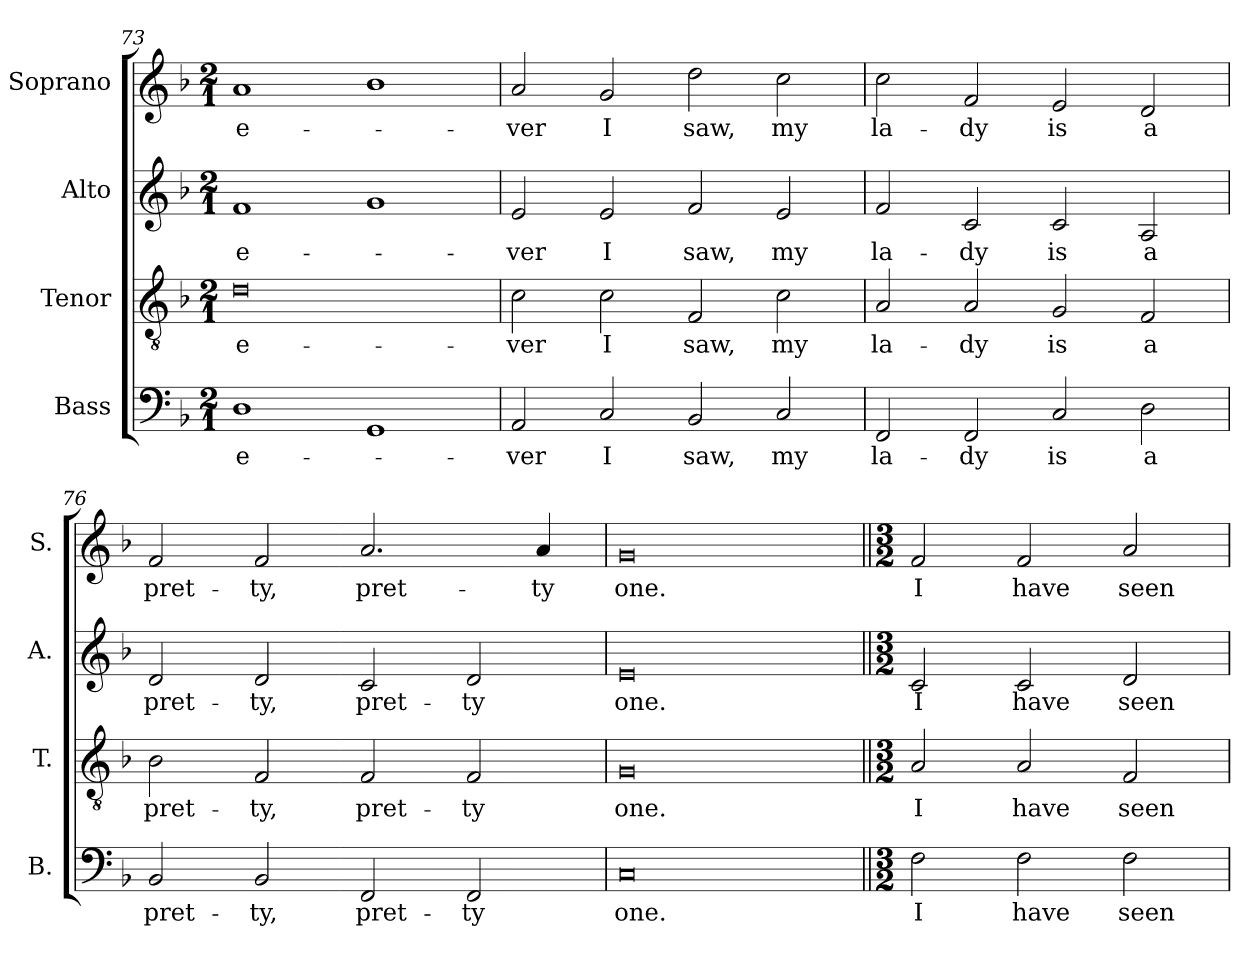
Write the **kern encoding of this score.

**kern	**text	**kern	**text	**kern	**text	**kern	**text
*part4	*part4	*part3	*part3	*part2	*part2	*part1	*part1
*staff4	*staff4	*staff3	*staff3	*staff2	*staff2	*staff1	*staff1
*I"Bass	*	*I"Tenor	*	*I"Alto	*	*I"Soprano	*
*I'B.	*	*I'T.	*	*I'A.	*	*I'S.	*
!!LO:LB:g=z
*clefF4	*	*clefGv2	*	*clefG2	*	*clefG2	*
*	*	*ITrd7c12	*	*	*	*	*
*k[b-]	*	*k[b-]	*	*k[b-]	*	*k[b-]	*
*F:	*	*F:	*	*F:	*	*F:	*
*M2/1	*	*M2/1	*	*M2/1	*	*M2/1	*
=73	=73	=73	=73	=73	=73	=73	=73
!	!LO:LY:b:color=#000000	!	!	!	!	!	!
!	!	!	!LO:LY:b:color=#000000	!	!	!	!
!	!	!	!	!	!LO:LY:b:color=#000000	!	!
!	!	!	!	!	!	!	!LO:LY:b:color=#000000
1Di	e-	0Di	e-	1fi	e-	1ai	e-
1GGi	.	.	.	1gi	.	1b-i	.
=74	=74	=74	=74	=74	=74	=74	=74
!	!LO:LY:b:color=#000000	!	!	!	!	!	!
!	!	!	!LO:LY:b:color=#000000	!	!	!	!
!	!	!	!	!	!LO:LY:b:color=#000000	!	!
!	!	!	!	!	!	!	!LO:LY:b:color=#000000
2AAi/	-ver	2Ci\	-ver	2ei/	-ver	2ai/	-ver
!	!LO:LY:b:color=#000000	!	!	!	!	!	!
!	!	!	!LO:LY:b:color=#000000	!	!	!	!
!	!	!	!	!	!LO:LY:b:color=#000000	!	!
!	!	!	!	!	!	!	!LO:LY:b:color=#000000
2Ci/	I	2Ci\	I	2ei/	I	2gi/	I
!	!LO:LY:b:color=#000000	!	!	!	!	!	!
!	!	!	!LO:LY:b:color=#000000	!	!	!	!
!	!	!	!	!	!LO:LY:b:color=#000000	!	!
!	!	!	!	!	!	!	!LO:LY:b:color=#000000
2BB-i/	saw,	2FFi/	saw,	2fi/	saw,	2ddi\	saw,
!	!LO:LY:b:color=#000000	!	!	!	!	!	!
!	!	!	!LO:LY:b:color=#000000	!	!	!	!
!	!	!	!	!	!LO:LY:b:color=#000000	!	!
!	!	!	!	!	!	!	!LO:LY:b:color=#000000
2Ci/	my	2Ci\	my	2ei/	my	2cci\	my
=75	=75	=75	=75	=75	=75	=75	=75
!	!LO:LY:b:color=#000000	!	!	!	!	!	!
!	!	!	!LO:LY:b:color=#000000	!	!	!	!
!	!	!	!	!	!LO:LY:b:color=#000000	!	!
!	!	!	!	!	!	!	!LO:LY:b:color=#000000
2FFi/	la-	2AAi/	la-	2fi/	la-	2cci\	la-
!	!LO:LY:b:color=#000000	!	!	!	!	!	!
!	!	!	!LO:LY:b:color=#000000	!	!	!	!
!	!	!	!	!	!LO:LY:b:color=#000000	!	!
!	!	!	!	!	!	!	!LO:LY:b:color=#000000
2FFi/	-dy	2AAi/	-dy	2ci/	-dy	2fi/	-dy
!	!LO:LY:b:color=#000000	!	!	!	!	!	!
!	!	!	!LO:LY:b:color=#000000	!	!	!	!
!	!	!	!	!	!LO:LY:b:color=#000000	!	!
!	!	!	!	!	!	!	!LO:LY:b:color=#000000
2Ci/	is	2GGi/	is	2ci/	is	2ei/	is
!	!LO:LY:b:color=#000000	!	!	!	!	!	!
!	!	!	!LO:LY:b:color=#000000	!	!	!	!
!	!	!	!	!	!LO:LY:b:color=#000000	!	!
!	!	!	!	!	!	!	!LO:LY:b:color=#000000
2Di\	a	2FFi/	a	2Ai/	a	2di/	a
=76	=76	=76	=76	=76	=76	=76	=76
!	!LO:LY:b:color=#000000	!	!	!	!	!	!
!	!	!	!LO:LY:b:color=#000000	!	!	!	!
!	!	!	!	!	!LO:LY:b:color=#000000	!	!
!	!	!	!	!	!	!	!LO:LY:b:color=#000000
2BB-i/	pret-	2BB-i\	pret-	2di/	pret-	2fi/	pret-
!	!LO:LY:b:color=#000000	!	!	!	!	!	!
!	!	!	!LO:LY:b:color=#000000	!	!	!	!
!	!	!	!	!	!LO:LY:b:color=#000000	!	!
!	!	!	!	!	!	!	!LO:LY:b:color=#000000
2BB-i/	-ty,	2FFi/	-ty,	2di/	-ty,	2fi/	-ty,
!	!LO:LY:b:color=#000000	!	!	!	!	!	!
!	!	!	!LO:LY:b:color=#000000	!	!	!	!
!	!	!	!	!	!LO:LY:b:color=#000000	!	!
!	!	!	!	!	!	!	!LO:LY:b:color=#000000
2FFi/	pret-	2FFi/	pret-	2ci/	pret-	2.ai/	pret-
!	!LO:LY:b:color=#000000	!	!	!	!	!	!
!	!	!	!LO:LY:b:color=#000000	!	!	!	!
!	!	!	!	!	!LO:LY:b:color=#000000	!	!
2FFi/	-ty	2FFi/	-ty	2di/	-ty	.	.
!	!	!	!	!	!	!	!LO:LY:b:color=#000000
.	.	.	.	.	.	4ai/	-ty
=77	=77	=77	=77	=77	=77	=77	=77
!	!LO:LY:b:color=#000000	!	!	!	!	!	!
!	!	!	!LO:LY:b:color=#000000	!	!	!	!
!	!	!	!	!	!LO:LY:b:color=#000000	!	!
!	!	!	!	!	!	!	!LO:LY:b:color=#000000
0Ci	one.	0GGi	one.	0ei	one.	0gi	one.
!!LO:LB:g=z
=78||	=78||	=78||	=78||	=78||	=78||	=78||	=78||
*M3/2	*	*M3/2	*	*M3/2	*	*M3/2	*
!	!LO:LY:b:color=#000000	!	!	!	!	!	!
!	!	!	!LO:LY:b:color=#000000	!	!	!	!
!	!	!	!	!	!LO:LY:b:color=#000000	!	!
!	!	!	!	!	!	!	!LO:LY:b:color=#000000
2Fi\	I	2AAi/	I	2ci/	I	2fi/	I
!	!LO:LY:b:color=#000000	!	!	!	!	!	!
!	!	!	!LO:LY:b:color=#000000	!	!	!	!
!	!	!	!	!	!LO:LY:b:color=#000000	!	!
!	!	!	!	!	!	!	!LO:LY:b:color=#000000
2Fi\	have	2AAi/	have	2ci/	have	2fi/	have
!	!LO:LY:b:color=#000000	!	!	!	!	!	!
!	!	!	!LO:LY:b:color=#000000	!	!	!	!
!	!	!	!	!	!LO:LY:b:color=#000000	!	!
!	!	!	!	!	!	!	!LO:LY:b:color=#000000
2Fi\	seen	2FFi/	seen	2di/	seen	2ai/	seen
=	=	=	=	=	=	=	=
*-	*-	*-	*-	*-	*-	*-	*-
